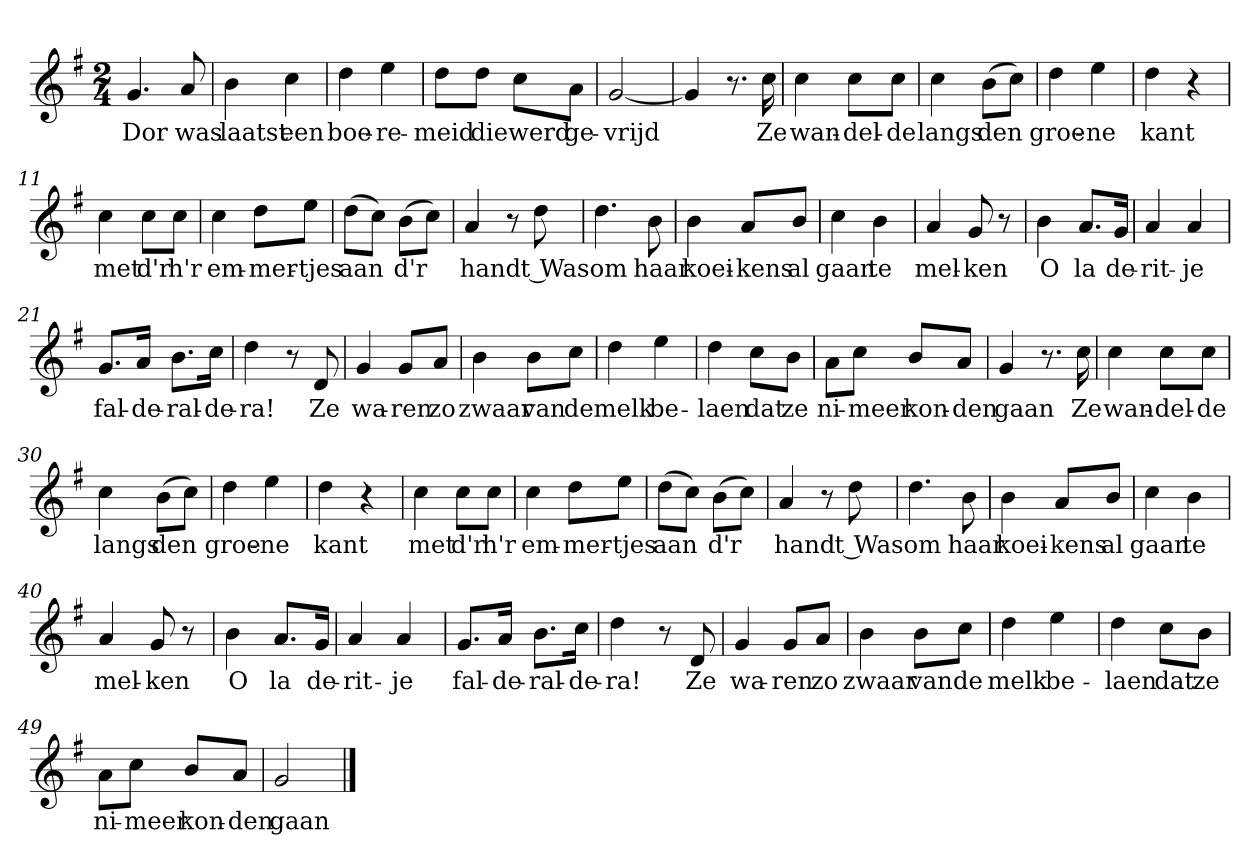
**kern	**text
*part1	*part1
*staff1	*staff1
*clefG2	*
*k[f#]	*
*G:	*
*M2/4	*
*MM120	*
=1	=1
4.g	Dor
8a	was
=2	=2
4b	laatst
4cc	een
=3	=3
4dd	boe-
4ee	-re-
=4	=4
8dd\L	-meid
8dd\J	die
8cc\L	werd
8a\J	ge-
=5	=5
[2g	-vrijd
=6	=6
4g]	.
8.r	.
16cc	Ze
=7	=7
4cc	wan-
8cc\L	-del-
8cc\J	-de
=8	=8
4cc	langs
(8b\L	den
8cc\J)	.
=9	=9
4dd	groe-
4ee	-ne
=10	=10
4dd	kant
4r	.
=11	=11
4cc	met
8cc\L	d'r
8cc\J	h'r
=12	=12
4cc	em-
8dd\L	-mer-
8ee\J	-tjes
=13	=13
(8dd\L	aan
8cc\J)	.
(8b\L	d'r
8cc\J)	.
=14	=14
4a	hand
8r	.
8dd	't Was
=15	=15
4.dd	om
8b	haar
=16	=16
4b	koei-
8a/L	-kens
8b/J	al
=17	=17
4cc	gaan
4b	te
=18	=18
4a	mel-
8g	-ken
8r	.
=19	=19
4b	O
8.a/L	la
16g/Jk	de-
=20	=20
4a	-rit-
4a	-je
=21	=21
8.g/L	fal-
16a/Jk	-de-
8.b\L	-ral-
16cc\Jk	-de-
=22	=22
4dd	-ra!
8r	.
8d	Ze
=23	=23
4g	wa-
8g/L	-ren
8a/J	zo
=24	=24
4b	zwaar
8b\L	van
8cc\J	de
=25	=25
4dd	melk
4ee	be-
=26	=26
4dd	-laen
8cc\L	dat
8b\J	ze
=27	=27
8a\L	ni-
8cc\J	-meer
8b/L	kon-
8a/J	-den
=28	=28
4g	gaan
8.r	.
16cc	Ze
=29	=29
4cc	wan-
8cc\L	-del-
8cc\J	-de
=30	=30
4cc	langs
(8b\L	den
8cc\J)	.
=31	=31
4dd	groe-
4ee	-ne
=32	=32
4dd	kant
4r	.
=33	=33
4cc	met
8cc\L	d'r
8cc\J	h'r
=34	=34
4cc	em-
8dd\L	-mer-
8ee\J	-tjes
=35	=35
(8dd\L	aan
8cc\J)	.
(8b\L	d'r
8cc\J)	.
=36	=36
4a	hand
8r	.
8dd	't Was
=37	=37
4.dd	om
8b	haar
=38	=38
4b	koei-
8a/L	-kens
8b/J	al
=39	=39
4cc	gaan
4b	te
=40	=40
4a	mel-
8g	-ken
8r	.
=41	=41
4b	O
8.a/L	la
16g/Jk	de-
=42	=42
4a	-rit-
4a	-je
=43	=43
8.g/L	fal-
16a/Jk	-de-
8.b\L	-ral-
16cc\Jk	-de-
=44	=44
4dd	-ra!
8r	.
8d	Ze
=45	=45
4g	wa-
8g/L	-ren
8a/J	zo
=46	=46
4b	zwaar
8b\L	van
8cc\J	de
=47	=47
4dd	melk
4ee	be-
=48	=48
4dd	-laen
8cc\L	dat
8b\J	ze
=49	=49
8a\L	ni-
8cc\J	-meer
8b/L	kon-
8a/J	-den
=50	=50
2g	gaan
==	==
*-	*-
